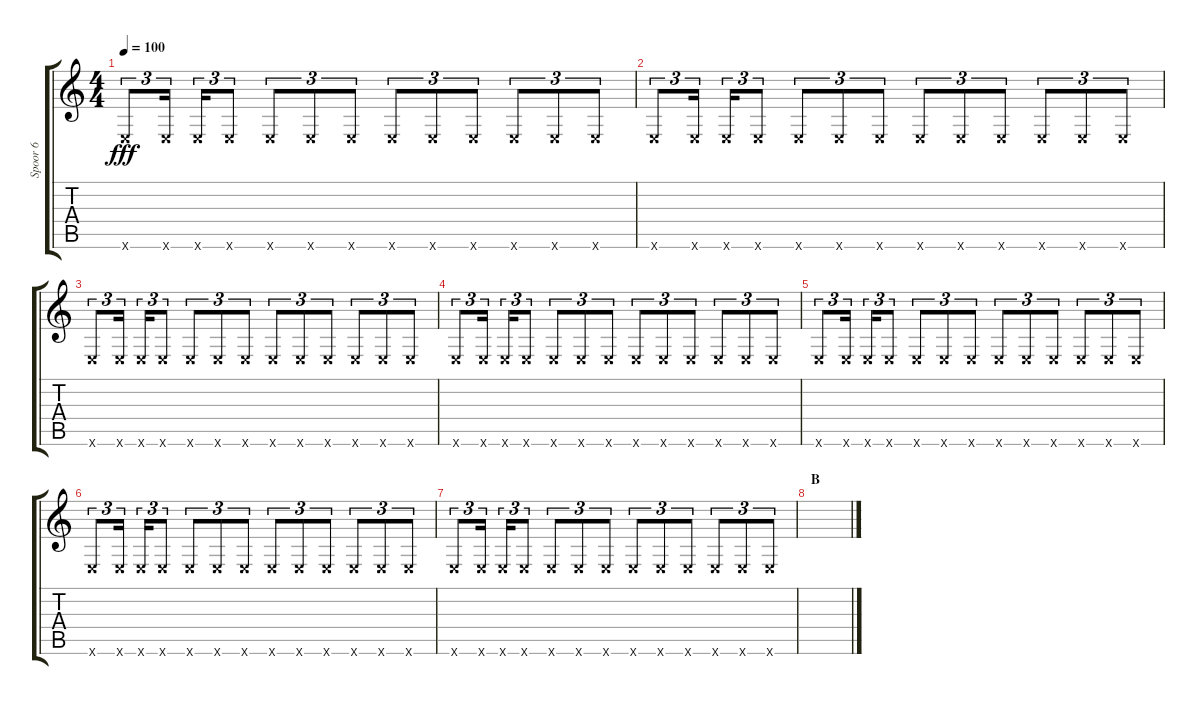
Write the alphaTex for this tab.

\track ("Spoor 6" "Spoor 6") {instrument overdrivenguitar}
\staff {score tabs}
\tuning (E4 B3 G3 D3 A2 E2) {hide}
\ts (4 4)
\tempo 100
\clef g2
\ks c
0.6{x}.8{tu (3 2) dy fff} 0.6{x}.16{tu (3 2)} 0.6{x}.16{tu (3 2)} 0.6{x}.8{tu (3 2)} 0.6{x}.8{tu (3 2)} 0.6{x}.8{tu (3 2)} 0.6{x}.8{tu (3 2)} 0.6{x}.8{tu (3 2)} 0.6{x}.8{tu (3 2)} 0.6{x}.8{tu (3 2)} 0.6{x}.8{tu (3 2)} 0.6{x}.8{tu (3 2)} 0.6{x}.8{tu (3 2)} |
0.6{x}.8{tu (3 2)} 0.6{x}.16{tu (3 2)} 0.6{x}.16{tu (3 2)} 0.6{x}.8{tu (3 2)} 0.6{x}.8{tu (3 2)} 0.6{x}.8{tu (3 2)} 0.6{x}.8{tu (3 2)} 0.6{x}.8{tu (3 2)} 0.6{x}.8{tu (3 2)} 0.6{x}.8{tu (3 2)} 0.6{x}.8{tu (3 2)} 0.6{x}.8{tu (3 2)} 0.6{x}.8{tu (3 2)} |
0.6{x}.8{tu (3 2)} 0.6{x}.16{tu (3 2)} 0.6{x}.16{tu (3 2)} 0.6{x}.8{tu (3 2)} 0.6{x}.8{tu (3 2)} 0.6{x}.8{tu (3 2)} 0.6{x}.8{tu (3 2)} 0.6{x}.8{tu (3 2)} 0.6{x}.8{tu (3 2)} 0.6{x}.8{tu (3 2)} 0.6{x}.8{tu (3 2)} 0.6{x}.8{tu (3 2)} 0.6{x}.8{tu (3 2)} |
0.6{x}.8{tu (3 2)} 0.6{x}.16{tu (3 2)} 0.6{x}.16{tu (3 2)} 0.6{x}.8{tu (3 2)} 0.6{x}.8{tu (3 2)} 0.6{x}.8{tu (3 2)} 0.6{x}.8{tu (3 2)} 0.6{x}.8{tu (3 2)} 0.6{x}.8{tu (3 2)} 0.6{x}.8{tu (3 2)} 0.6{x}.8{tu (3 2)} 0.6{x}.8{tu (3 2)} 0.6{x}.8{tu (3 2)} |
0.6{x}.8{tu (3 2)} 0.6{x}.16{tu (3 2)} 0.6{x}.16{tu (3 2)} 0.6{x}.8{tu (3 2)} 0.6{x}.8{tu (3 2)} 0.6{x}.8{tu (3 2)} 0.6{x}.8{tu (3 2)} 0.6{x}.8{tu (3 2)} 0.6{x}.8{tu (3 2)} 0.6{x}.8{tu (3 2)} 0.6{x}.8{tu (3 2)} 0.6{x}.8{tu (3 2)} 0.6{x}.8{tu (3 2)} |
0.6{x}.8{tu (3 2)} 0.6{x}.16{tu (3 2)} 0.6{x}.16{tu (3 2)} 0.6{x}.8{tu (3 2)} 0.6{x}.8{tu (3 2)} 0.6{x}.8{tu (3 2)} 0.6{x}.8{tu (3 2)} 0.6{x}.8{tu (3 2)} 0.6{x}.8{tu (3 2)} 0.6{x}.8{tu (3 2)} 0.6{x}.8{tu (3 2)} 0.6{x}.8{tu (3 2)} 0.6{x}.8{tu (3 2)} |
0.6{x}.8{tu (3 2)} 0.6{x}.16{tu (3 2)} 0.6{x}.16{tu (3 2)} 0.6{x}.8{tu (3 2)} 0.6{x}.8{tu (3 2)} 0.6{x}.8{tu (3 2)} 0.6{x}.8{tu (3 2)} 0.6{x}.8{tu (3 2)} 0.6{x}.8{tu (3 2)} 0.6{x}.8{tu (3 2)} 0.6{x}.8{tu (3 2)} 0.6{x}.8{tu (3 2)} 0.6{x}.8{tu (3 2)} |
\section ("" "B")
